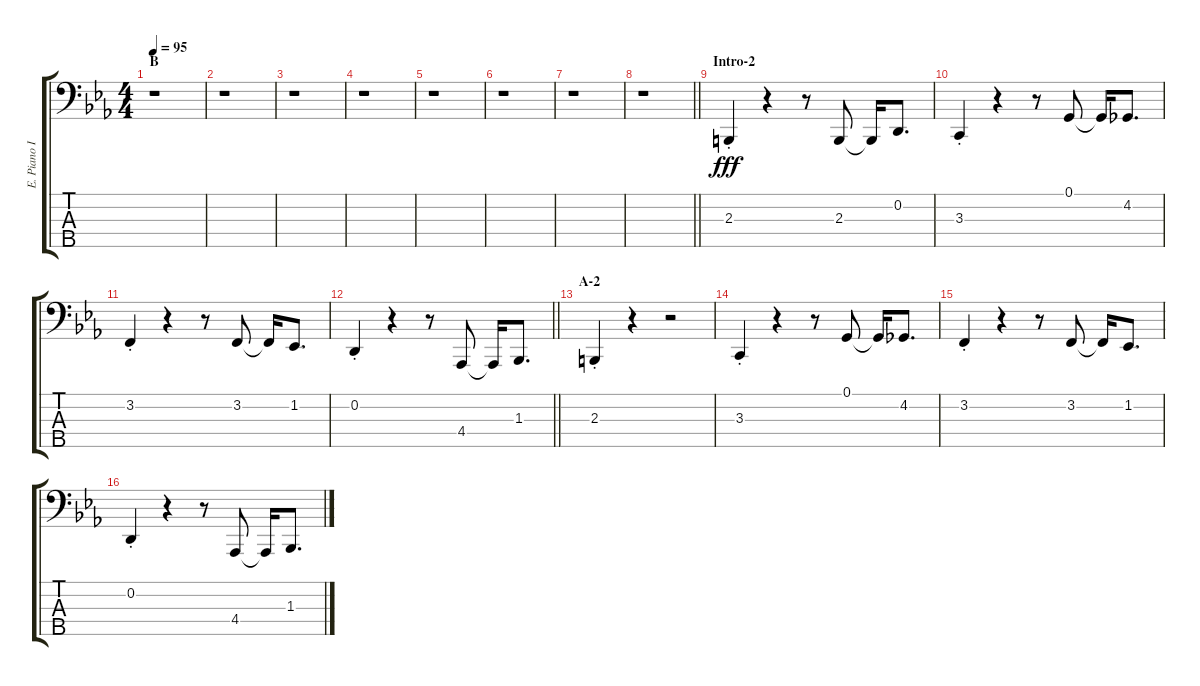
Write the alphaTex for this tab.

\track ("E. Piano II (Left Hand)" "E. Piano I") {instrument brightacousticpiano}
\staff {score tabs}
\tuning (G2 D2 A1 E1 B0) {hide}
\ts (4 4)
\section ("" "B")
\tempo 95
\clef f4
\ks cminor
r.1{dy fff} |
r.1 |
r.1 |
r.1 |
r.1 |
r.1 |
r.1 |
\barLineRight lightlight
r.1 |
\section ("" "Intro-2")
2.3{st}.4 r.4 r.8 2.3.8 2.3{t}.16 0.2.8{d} |
3.3{st}.4 r.4 r.8 0.1.8 0.1{t}.16 4.2.8{d} |
3.2{st}.4 r.4 r.8 3.2.8 3.2{t}.16 1.2.8{d} |
\barLineRight lightlight
0.2{st}.4 r.4 r.8 4.4.8 4.4{t}.16 1.3.8{d} |
\section ("" "A-2")
2.3{st}.4 r.4 r.2 |
3.3{st}.4 r.4 r.8 0.1.8 0.1{t}.16 4.2.8{d} |
3.2{st}.4 r.4 r.8 3.2.8 3.2{t}.16 1.2.8{d} |
0.2{st}.4 r.4 r.8 4.4.8 4.4{t}.16 1.3.8{d}
